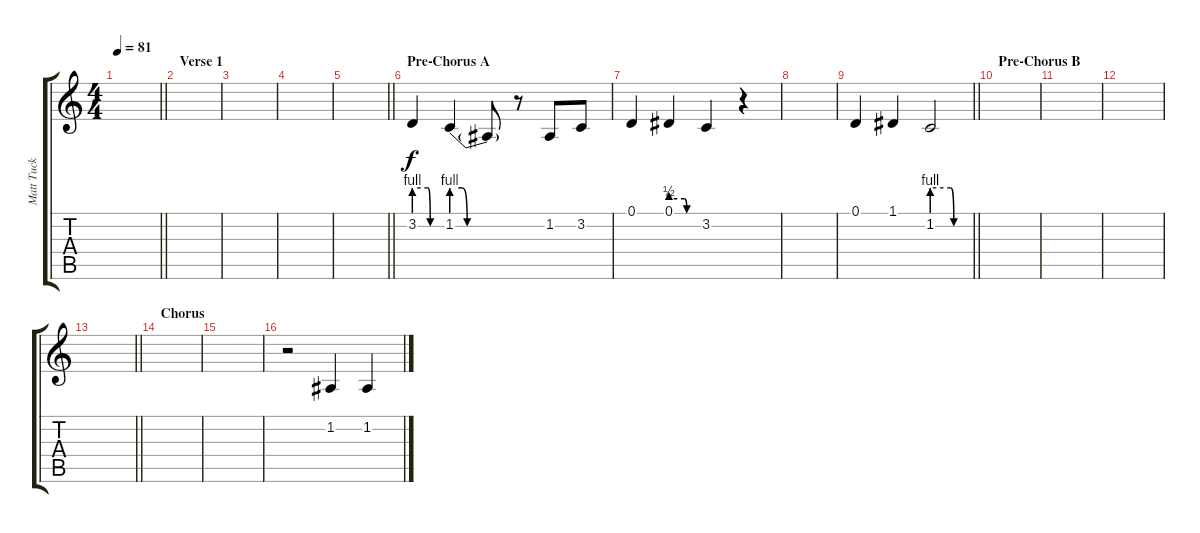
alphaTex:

\track ("Matt Tuck (Backing Vocals)" "Matt Tuck ") {instrument oboe}
\staff {score tabs}
\tuning (D4 A3 F3 C3 G2 C2) {hide}
\ts (4 4)
\tempo 81
\clef g2
\barLineRight lightlight
\ks c
|
\section ("" "Verse 1")
|
|
|
\barLineRight lightlight
|
\section ("" "Pre-Chorus A")
3.2{be (custom 0 4 30 4 35 0 60 0)}.4 1.2{be (custom 0 4 10 4 15 0 60 0)}.4 1.2{t}.8 r.8 1.2.8 3.2.8 |
0.1.4 0.1{be (custom 0 2 30 2 35 0 60 0)}.4 3.2.4 r.4 |
|
\barLineRight lightlight
0.1.4 1.1.4 1.2{be (custom 0 4 30 4 35 0 60 0)}.2 |
\section ("" "Pre-Chorus B")
|
|
|
\barLineRight lightlight
|
\section ("" "Chorus")
|
|
r.2 1.2.4 1.2.4
